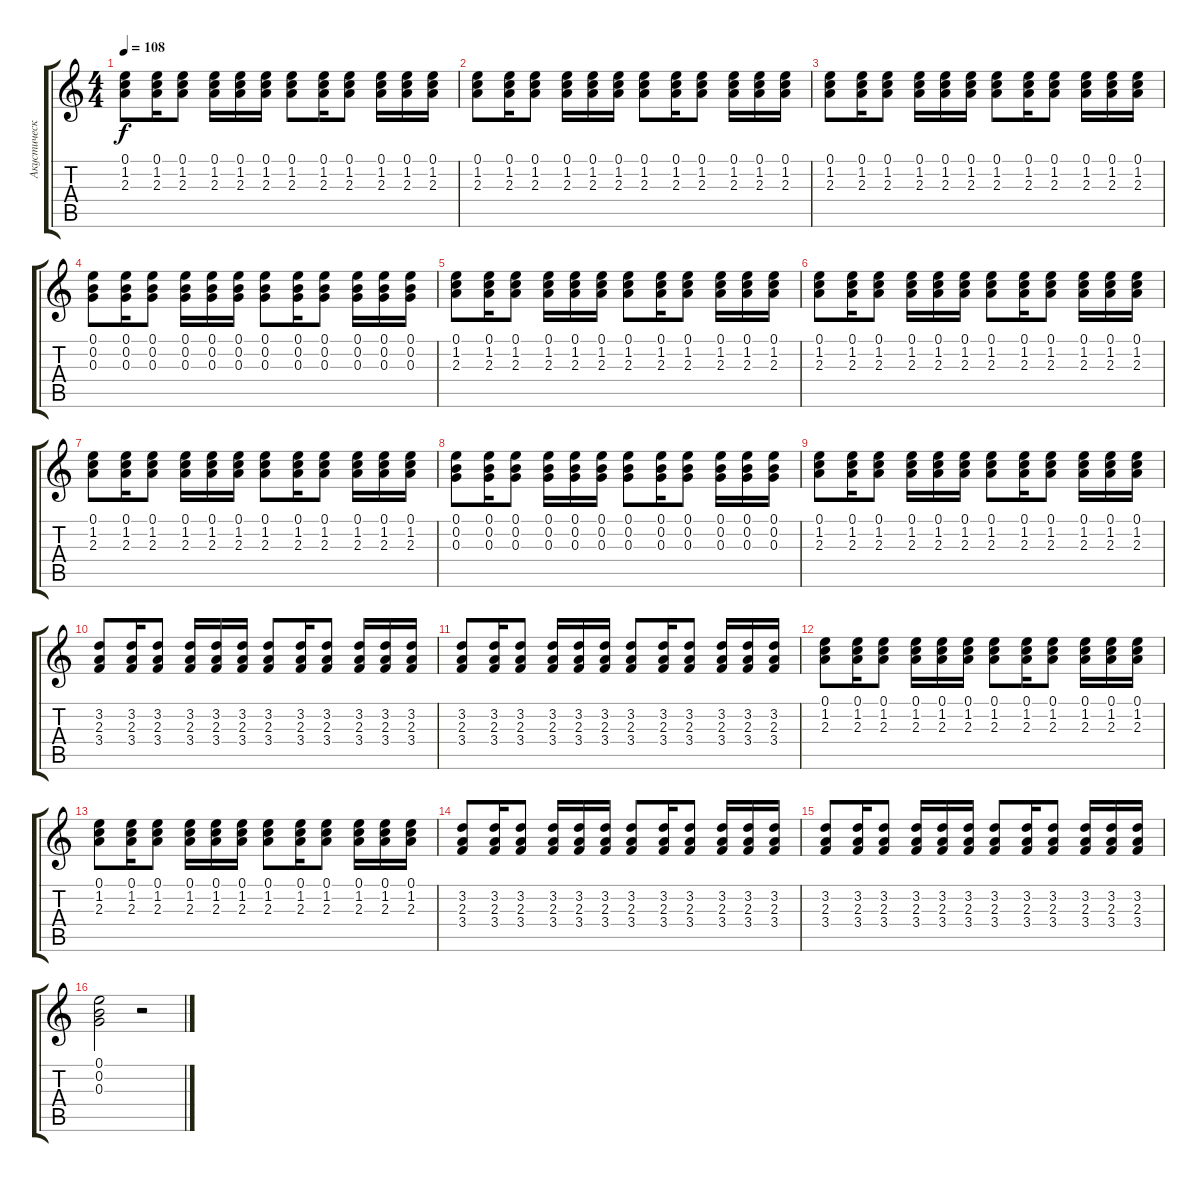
\track ("Акустическая гитара" "Акустическ") {instrument acousticguitarsteel}
\staff {score tabs}
\tuning (E4 B3 G3 D3 A2 E2) {hide}
\ts (4 4)
\tempo 108
\clef g2
\ks c
(0.1 1.2 2.3).8{dy f} (0.1 1.2 2.3).16 (0.1 1.2 2.3).8 (0.1 1.2 2.3).16 (0.1 1.2 2.3).16 (0.1 1.2 2.3).16 (0.1 1.2 2.3).8 (0.1 1.2 2.3).16 (0.1 1.2 2.3).8 (0.1 1.2 2.3).16 (0.1 1.2 2.3).16 (0.1 1.2 2.3).16 |
(0.1 1.2 2.3).8 (0.1 1.2 2.3).16 (0.1 1.2 2.3).8 (0.1 1.2 2.3).16 (0.1 1.2 2.3).16 (0.1 1.2 2.3).16 (0.1 1.2 2.3).8 (0.1 1.2 2.3).16 (0.1 1.2 2.3).8 (0.1 1.2 2.3).16 (0.1 1.2 2.3).16 (0.1 1.2 2.3).16 |
(0.1 1.2 2.3).8 (0.1 1.2 2.3).16 (0.1 1.2 2.3).8 (0.1 1.2 2.3).16 (0.1 1.2 2.3).16 (0.1 1.2 2.3).16 (0.1 1.2 2.3).8 (0.1 1.2 2.3).16 (0.1 1.2 2.3).8 (0.1 1.2 2.3).16 (0.1 1.2 2.3).16 (0.1 1.2 2.3).16 |
(0.1 0.2 0.3).8 (0.1 0.2 0.3).16 (0.1 0.2 0.3).8 (0.1 0.2 0.3).16 (0.1 0.2 0.3).16 (0.1 0.2 0.3).16 (0.1 0.2 0.3).8 (0.1 0.2 0.3).16 (0.1 0.2 0.3).8 (0.1 0.2 0.3).16 (0.1 0.2 0.3).16 (0.1 0.2 0.3).16 |
(0.1 1.2 2.3).8 (0.1 1.2 2.3).16 (0.1 1.2 2.3).8 (0.1 1.2 2.3).16 (0.1 1.2 2.3).16 (0.1 1.2 2.3).16 (0.1 1.2 2.3).8 (0.1 1.2 2.3).16 (0.1 1.2 2.3).8 (0.1 1.2 2.3).16 (0.1 1.2 2.3).16 (0.1 1.2 2.3).16 |
(0.1 1.2 2.3).8 (0.1 1.2 2.3).16 (0.1 1.2 2.3).8 (0.1 1.2 2.3).16 (0.1 1.2 2.3).16 (0.1 1.2 2.3).16 (0.1 1.2 2.3).8 (0.1 1.2 2.3).16 (0.1 1.2 2.3).8 (0.1 1.2 2.3).16 (0.1 1.2 2.3).16 (0.1 1.2 2.3).16 |
(0.1 1.2 2.3).8 (0.1 1.2 2.3).16 (0.1 1.2 2.3).8 (0.1 1.2 2.3).16 (0.1 1.2 2.3).16 (0.1 1.2 2.3).16 (0.1 1.2 2.3).8 (0.1 1.2 2.3).16 (0.1 1.2 2.3).8 (0.1 1.2 2.3).16 (0.1 1.2 2.3).16 (0.1 1.2 2.3).16 |
(0.1 0.2 0.3).8 (0.1 0.2 0.3).16 (0.1 0.2 0.3).8 (0.1 0.2 0.3).16 (0.1 0.2 0.3).16 (0.1 0.2 0.3).16 (0.1 0.2 0.3).8 (0.1 0.2 0.3).16 (0.1 0.2 0.3).8 (0.1 0.2 0.3).16 (0.1 0.2 0.3).16 (0.1 0.2 0.3).16 |
(0.1 1.2 2.3).8 (0.1 1.2 2.3).16 (0.1 1.2 2.3).8 (0.1 1.2 2.3).16 (0.1 1.2 2.3).16 (0.1 1.2 2.3).16 (0.1 1.2 2.3).8 (0.1 1.2 2.3).16 (0.1 1.2 2.3).8 (0.1 1.2 2.3).16 (0.1 1.2 2.3).16 (0.1 1.2 2.3).16 |
(3.2 2.3 3.4).8 (3.2 2.3 3.4).16 (3.2 2.3 3.4).8 (3.2 2.3 3.4).16 (3.2 2.3 3.4).16 (3.2 2.3 3.4).16 (3.2 2.3 3.4).8 (3.2 2.3 3.4).16 (3.2 2.3 3.4).8 (3.2 2.3 3.4).16 (3.2 2.3 3.4).16 (3.2 2.3 3.4).16 |
(3.2 2.3 3.4).8 (3.2 2.3 3.4).16 (3.2 2.3 3.4).8 (3.2 2.3 3.4).16 (3.2 2.3 3.4).16 (3.2 2.3 3.4).16 (3.2 2.3 3.4).8 (3.2 2.3 3.4).16 (3.2 2.3 3.4).8 (3.2 2.3 3.4).16 (3.2 2.3 3.4).16 (3.2 2.3 3.4).16 |
(0.1 1.2 2.3).8 (0.1 1.2 2.3).16 (0.1 1.2 2.3).8 (0.1 1.2 2.3).16 (0.1 1.2 2.3).16 (0.1 1.2 2.3).16 (0.1 1.2 2.3).8 (0.1 1.2 2.3).16 (0.1 1.2 2.3).8 (0.1 1.2 2.3).16 (0.1 1.2 2.3).16 (0.1 1.2 2.3).16 |
(0.1 1.2 2.3).8 (0.1 1.2 2.3).16 (0.1 1.2 2.3).8 (0.1 1.2 2.3).16 (0.1 1.2 2.3).16 (0.1 1.2 2.3).16 (0.1 1.2 2.3).8 (0.1 1.2 2.3).16 (0.1 1.2 2.3).8 (0.1 1.2 2.3).16 (0.1 1.2 2.3).16 (0.1 1.2 2.3).16 |
(3.2 2.3 3.4).8 (3.2 2.3 3.4).16 (3.2 2.3 3.4).8 (3.2 2.3 3.4).16 (3.2 2.3 3.4).16 (3.2 2.3 3.4).16 (3.2 2.3 3.4).8 (3.2 2.3 3.4).16 (3.2 2.3 3.4).8 (3.2 2.3 3.4).16 (3.2 2.3 3.4).16 (3.2 2.3 3.4).16 |
(3.2 2.3 3.4).8 (3.2 2.3 3.4).16 (3.2 2.3 3.4).8 (3.2 2.3 3.4).16 (3.2 2.3 3.4).16 (3.2 2.3 3.4).16 (3.2 2.3 3.4).8 (3.2 2.3 3.4).16 (3.2 2.3 3.4).8 (3.2 2.3 3.4).16 (3.2 2.3 3.4).16 (3.2 2.3 3.4).16 |
(0.1 0.2 0.3).2 r.2
